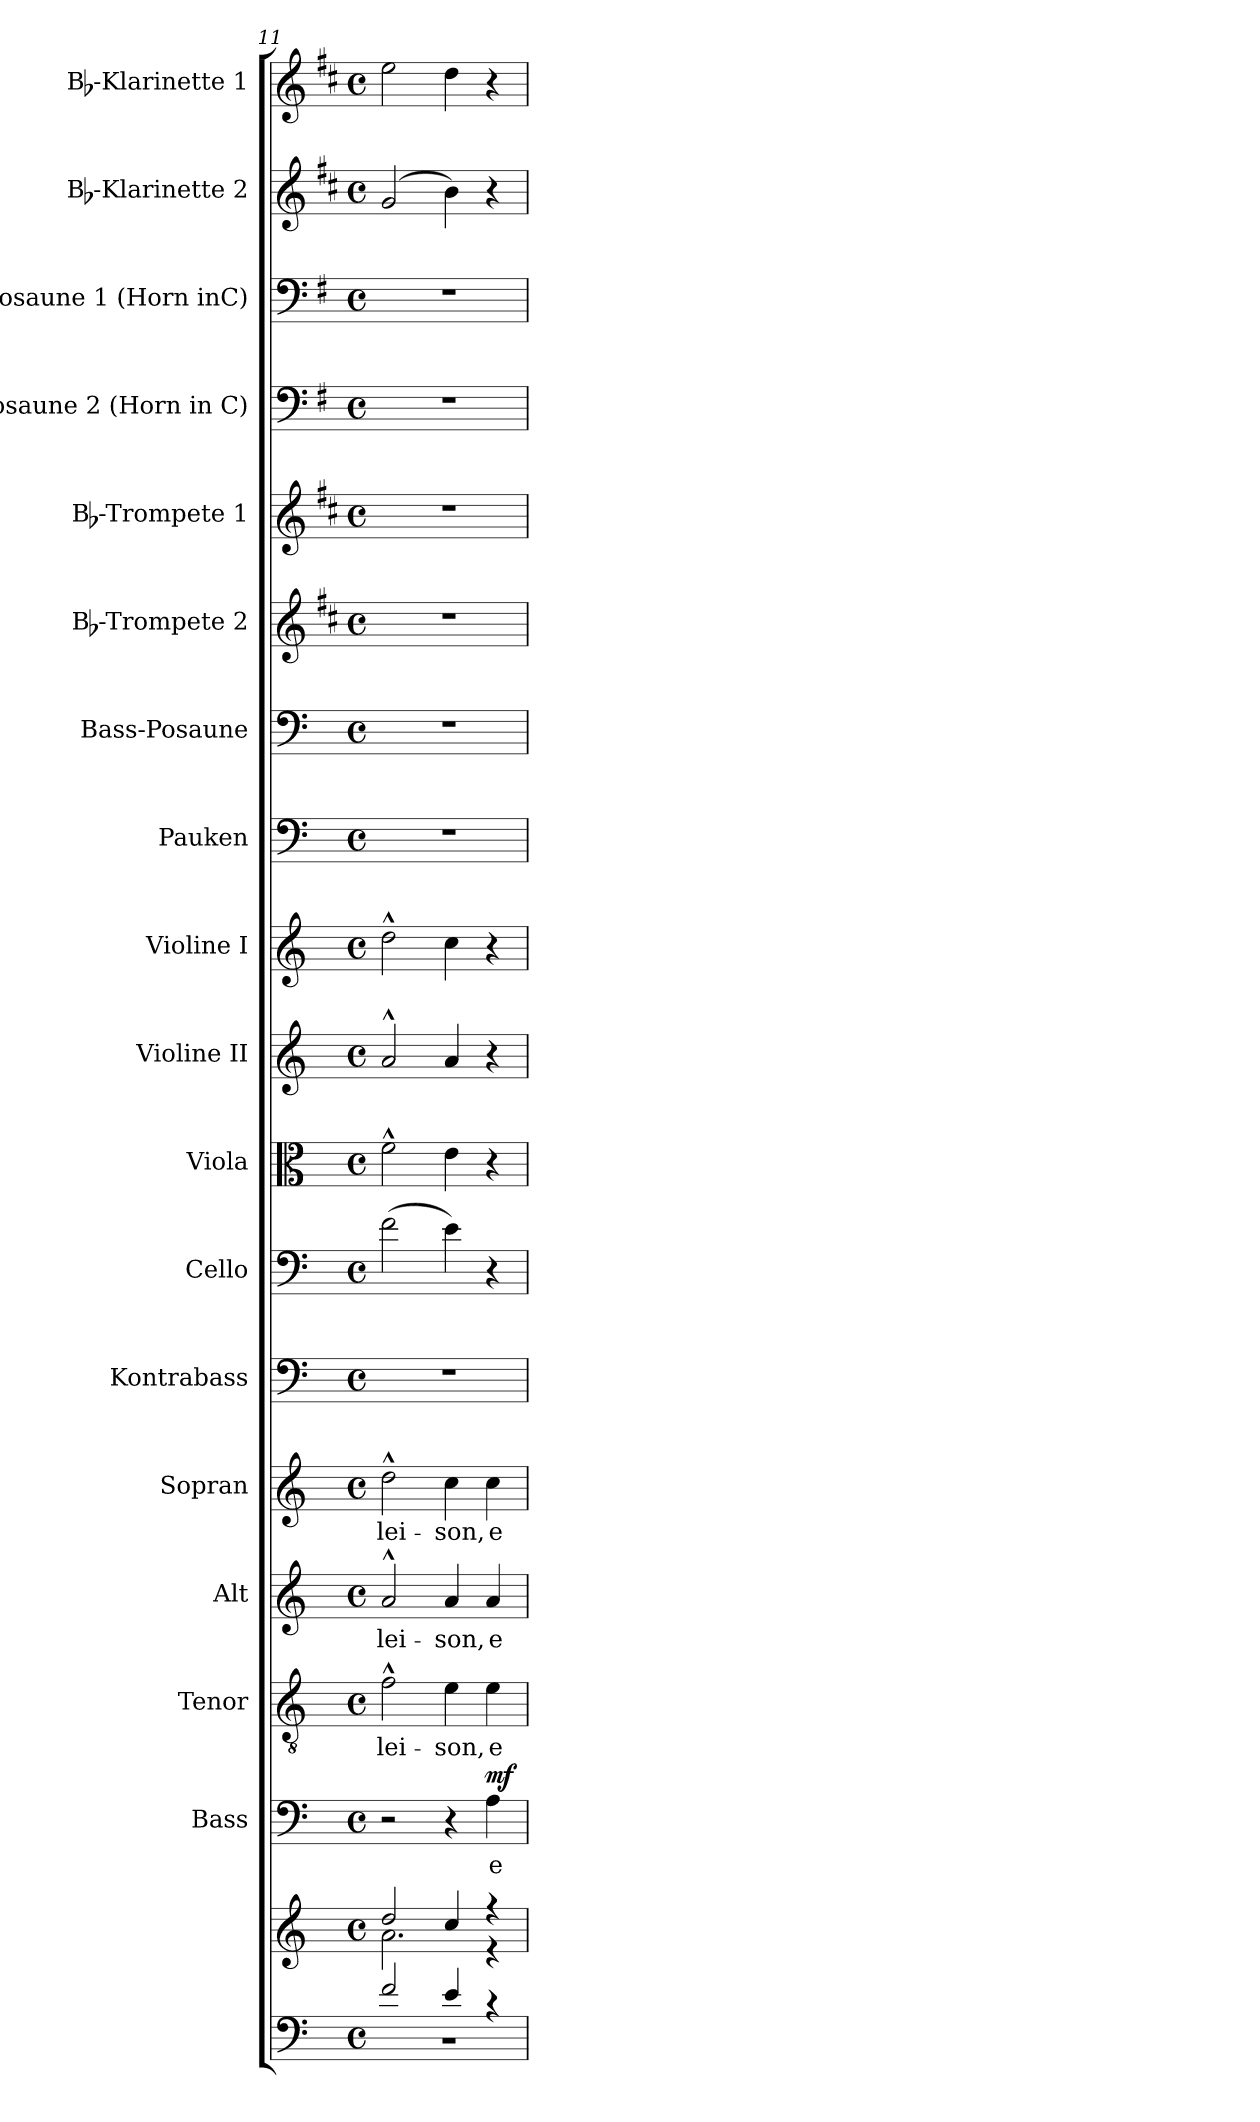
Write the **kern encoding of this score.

**kern	**kern	**kern	**text	**dynam	**kern	**text	**kern	**text	**kern	**text	**kern	**kern	**kern	**kern	**kern	**kern	**kern	**kern	**kern	**kern	**kern	**kern	**kern
*part18	*part18	*part17	*part17	*part17	*part16	*part16	*part15	*part15	*part14	*part14	*part13	*part12	*part11	*part10	*part9	*part8	*part7	*part6	*part5	*part4	*part3	*part2	*part1
*staff19	*staff18	*staff17	*staff17	*staff17	*staff16	*staff16	*staff15	*staff15	*staff14	*staff14	*staff13	*staff12	*staff11	*staff10	*staff9	*staff8	*staff7	*staff6	*staff5	*staff4	*staff3	*staff2	*staff1
*	*	*I"Bass	*	*	*I"Tenor	*	*I"Alt	*	*I"Sopran	*	*I"Kontrabass	*I"Cello	*I"Viola	*I"Violine II	*I"Violine I	*I"Pauken	*I"Bass-Posaune	*I"Bb-Trompete 2	*I"Bb-Trompete 1	*I"Posaune 2 (Horn in C)	*I"Posaune 1 (Horn inC)	*I"Bb-Klarinette 2	*I"Bb-Klarinette 1
*	*	*I'B.	*	*	*I'T.	*	*I'A.	*	*I'S.	*	*I'Kb.	*	*I'Vla.	*I'Vl. II	*I'Vl. I	*I'Pk.	*I'B-Pos.	*I'Bb Trp. 2	*I'Bb Trp. 1	*I'Pos. 2	*I'Pos. 1	*I'Bb Kl. 2	*I'Bb Kl. 1
*clefF4	*clefG2	*clefF4	*	*	*clefGv2	*	*clefG2	*	*clefG2	*	*clefF4	*clefF4	*clefC3	*clefG2	*clefG2	*clefF4	*clefF4	*clefG2	*clefG2	*clefF4	*clefF4	*clefG2	*clefG2
*	*	*	*	*	*	*	*	*	*	*	*ITrd7c12	*	*	*	*	*	*	*ITrd1c2	*ITrd1c2	*ITrd4c7	*ITrd4c7	*ITrd1c2	*ITrd1c2
*k[]	*k[]	*k[]	*	*	*k[]	*	*k[]	*	*k[]	*	*k[]	*k[]	*k[]	*k[]	*k[]	*k[]	*k[]	*k[]	*k[]	*k[]	*k[]	*k[]	*k[]
*C:	*C:	*C:	*	*	*C:	*	*C:	*	*C:	*	*C:	*C:	*C:	*C:	*C:	*C:	*C:	*C:	*C:	*C:	*C:	*C:	*C:
*M4/4	*M4/4	*M4/4	*	*	*M4/4	*	*M4/4	*	*M4/4	*	*M4/4	*M4/4	*M4/4	*M4/4	*M4/4	*M4/4	*M4/4	*M4/4	*M4/4	*M4/4	*M4/4	*M4/4	*M4/4
*met(c)	*met(c)	*met(c)	*	*	*met(c)	*	*met(c)	*	*met(c)	*	*met(c)	*met(c)	*met(c)	*met(c)	*met(c)	*met(c)	*met(c)	*met(c)	*met(c)	*met(c)	*met(c)	*met(c)	*met(c)
=11	=11	=11	=11	=11	=11	=11	=11	=11	=11	=11	=11	=11	=11	=11	=11	=11	=11	=11	=11	=11	=11	=11	=11
*^	*^	*	*	*	*	*	*	*	*	*	*	*	*	*	*	*	*	*	*	*	*	*	*
!	!	!	!	!	!	!	!	!LO:LY:b	!	!LO:LY:b	!	!LO:LY:b	!	!	!	!	!	!	!	!	!	!	!	!	!
2f/	1r	2dd/	2.a\	2r	.	.	2f^^>\	-lei-	2a^^>/	-lei-	2dd^^>\	-lei-	1r	(>2f\	2f^^>\	2a^^>/	2dd^^>\	1r	1r	1r	1r	1r	1r	(2f/	2dd\
!	!	!	!	!	!	!	!	!LO:LY:b	!	!LO:LY:b	!	!LO:LY:b	!	!	!	!	!	!	!	!	!	!	!	!	!
4e/	.	4cc/	.	4r	.	.	4e\	-son,	4a/	-son,	4cc\	-son,	.	4e\)	4e\	4a/	4cc\	.	.	.	.	.	.	4a\)	4cc\
!	!	!	!	!	!LO:LY:b	!LO:DY:a	!	!LO:LY:b	!	!LO:LY:b	!	!LO:LY:b	!	!	!	!	!	!	!	!	!	!	!	!	!
4rc	.	4r	4r	4A\	e-	mf	4e\	e-	4a/	e-	4cc\	e-	.	4r	4r	4r	4r	.	.	.	.	.	.	4r	4r
*v	*v	*	*	*	*	*	*	*	*	*	*	*	*	*	*	*	*	*	*	*	*	*	*	*	*
*	*v	*v	*	*	*	*	*	*	*	*	*	*	*	*	*	*	*	*	*	*	*	*	*	*
=	=	=	=	=	=	=	=	=	=	=	=	=	=	=	=	=	=	=	=	=	=	=	=
*-	*-	*-	*-	*-	*-	*-	*-	*-	*-	*-	*-	*-	*-	*-	*-	*-	*-	*-	*-	*-	*-	*-	*-
